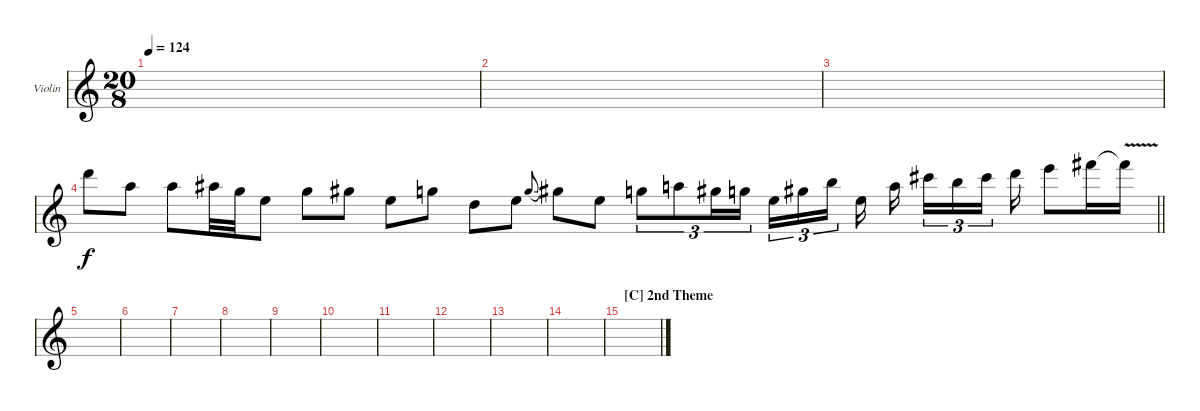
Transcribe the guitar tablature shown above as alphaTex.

\bracketExtendMode groupsimilarinstruments
\firstSystemTrackNameOrientation horizontal
\otherSystemsTrackNameOrientation horizontal
\track ("Violin (lead)" "Violin") {instrument violin}
\staff {score}
\tuning (E5 A4 D4 G3)
\ts (20 8)
\tempo 124
\clef g2
\scale
0.333333
\ks c
|
\scale
0.333333 |
\scale
0.333333 |
\scale
0.333333
\barLineRight lightlight
17.2.8 12.2.8 12.2.8 13.2.32 10.2.32 14.3.8 10.2.8 11.2.8 14.3.8 10.2.8 12.3.8 14.3.8 10.2{sl}.8{gr onbeat} 11.2.8 14.3.8 10.2.8{tu (3 2)} 12.2.8{tu (3 2)} 11.2.16{tu (3 2)} 10.2.16{tu (3 2)} 0.1.16{tu (3 2)} 4.1.16{tu (3 2)} 7.1.16{tu (3 2)} 0.1.16 5.1.16 9.1.16{tu (3 2)} 7.1.16{tu (3 2)} 9.1.16{tu (3 2)} 10.1.16 12.1.8 14.1.16 14.1{v t}.16 |
|
|
|
|
|
|
|
|
|
|
\section ("C" "2nd Theme")
\scale
0.333333 |
\scale
0.333333
